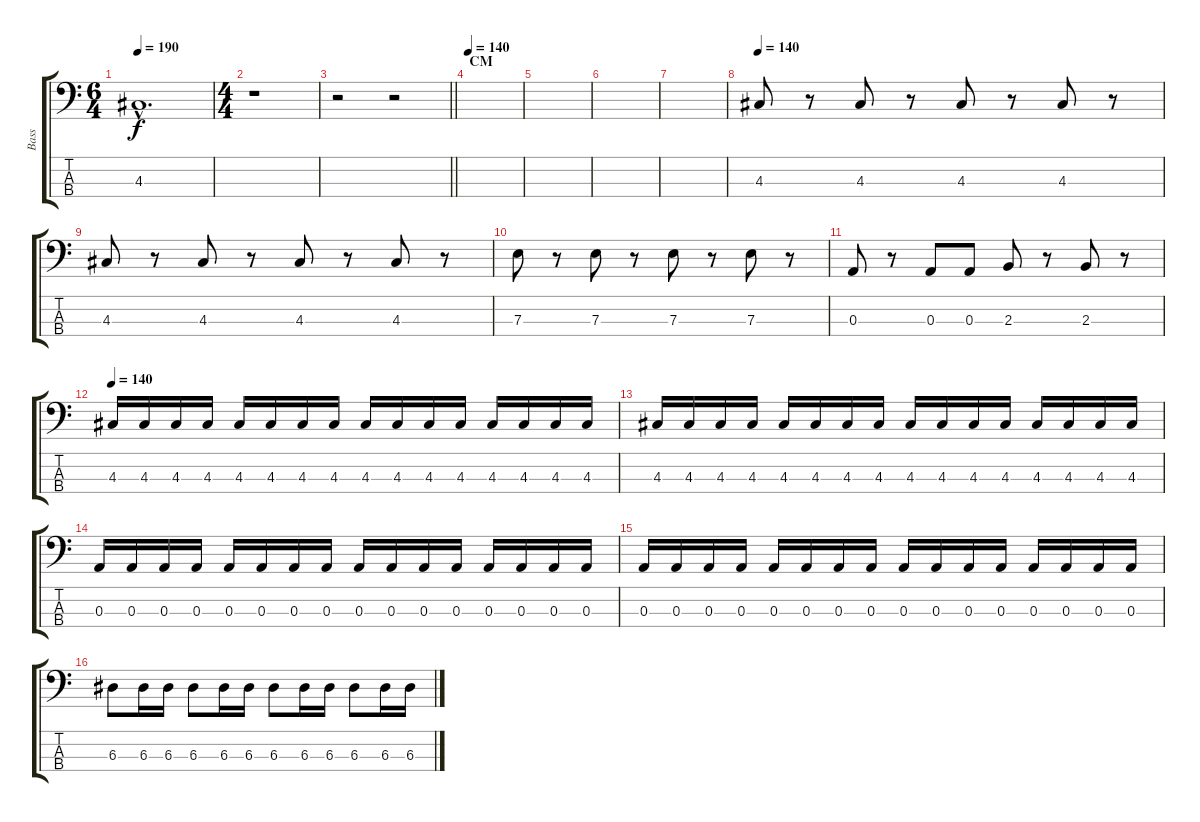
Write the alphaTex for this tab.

\track ("Bass" "Bass") {instrument electricbasspick}
\staff {score tabs}
\tuning (G2 D2 A1 D1) {hide}
\ts (6 4)
\tempo 190
\clef f4
\ks c
4.3{hac t}.1{d dy f} |
\ts (4 4)
r.1 |
\barLineRight lightlight
r.2 r.2 |
\section ("" "CM")
\tempo 140
|
|
|
|
\tempo 140
4.3.8 r.8 4.3.8 r.8 4.3.8 r.8 4.3.8 r.8 |
4.3.8 r.8 4.3.8 r.8 4.3.8 r.8 4.3.8 r.8 |
7.3.8 r.8 7.3.8 r.8 7.3.8 r.8 7.3.8 r.8 |
0.3.8 r.8 0.3.8 0.3.8 2.3.8 r.8 2.3.8 r.8 |
\tempo 140
4.3.16 4.3.16 4.3.16 4.3.16 4.3.16 4.3.16 4.3.16 4.3.16 4.3.16 4.3.16 4.3.16 4.3.16 4.3.16 4.3.16 4.3.16 4.3.16 |
4.3.16 4.3.16 4.3.16 4.3.16 4.3.16 4.3.16 4.3.16 4.3.16 4.3.16 4.3.16 4.3.16 4.3.16 4.3.16 4.3.16 4.3.16 4.3.16 |
0.3.16 0.3.16 0.3.16 0.3.16 0.3.16 0.3.16 0.3.16 0.3.16 0.3.16 0.3.16 0.3.16 0.3.16 0.3.16 0.3.16 0.3.16 0.3.16 |
0.3.16 0.3.16 0.3.16 0.3.16 0.3.16 0.3.16 0.3.16 0.3.16 0.3.16 0.3.16 0.3.16 0.3.16 0.3.16 0.3.16 0.3.16 0.3.16 |
6.3.8 6.3.16 6.3.16 6.3.8 6.3.16 6.3.16 6.3.8 6.3.16 6.3.16 6.3.8 6.3.16 6.3.16
